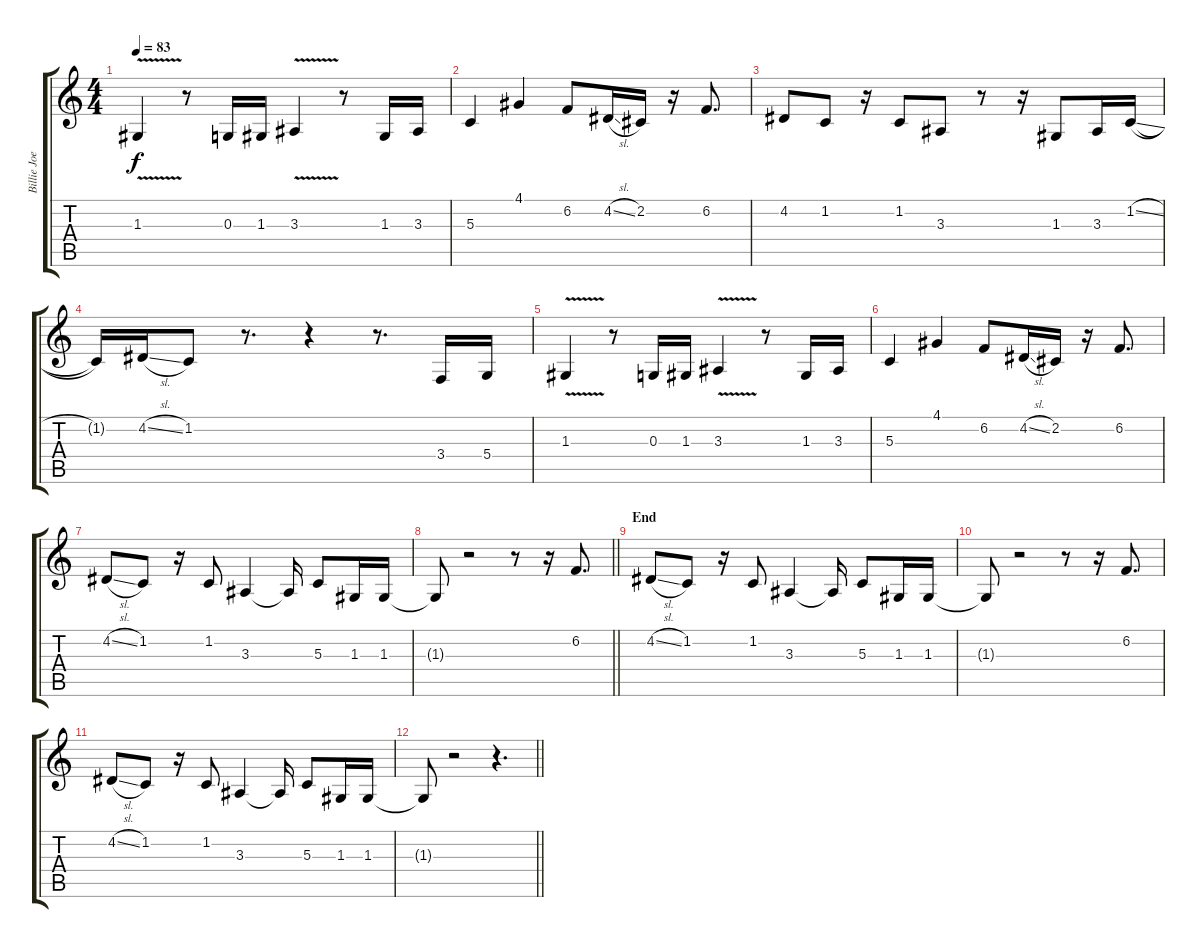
\track ("Billie Joe Armstrong [Vocals]" "Billie Joe") {instrument clarinet}
\staff {score tabs}
\tuning (E4 B3 G3 D3 A2 E2) {hide}
\ts (4 4)
\tempo 83
\clef g2
\ks c
1.3{v}.4{dy f} r.8 0.3.16 1.3.16 3.3{v}.4 r.8 1.3.16 3.3.16 |
5.3.4 4.1.4 6.2.8 4.2{sl}.16 2.2.16 r.16 6.2.8{d} |
4.2.8 1.2.8 r.16 1.2.8 3.3.8 r.8 r.16 1.3.8 3.3.16 1.2{sl}.16 |
1.2{t}.16 4.2{sl}.16 1.2.8 r.8{d} r.4 r.8{d} 3.4.16 5.4.16 |
1.3{v}.4 r.8 0.3.16 1.3.16 3.3{v}.4 r.8 1.3.16 3.3.16 |
5.3.4 4.1.4 6.2.8 4.2{sl}.16 2.2.16 r.16 6.2.8{d} |
4.2{sl}.8 1.2.8 r.16 1.2.8 3.3.4 3.3{t}.16 5.3.8 1.3.16 1.3.16 |
\barLineRight lightlight
1.3{t}.8 r.2 r.8 r.16 6.2.8{d} |
\section ("" "End")
4.2{sl}.8 1.2.8 r.16 1.2.8 3.3.4 3.3{t}.16 5.3.8 1.3.16 1.3.16 |
1.3{t}.8 r.2 r.8 r.16 6.2.8{d} |
4.2{sl}.8 1.2.8 r.16 1.2.8 3.3.4 3.3{t}.16 5.3.8 1.3.16 1.3.16 |
\barLineRight lightlight
1.3{t}.8 r.2 r.4{d}
